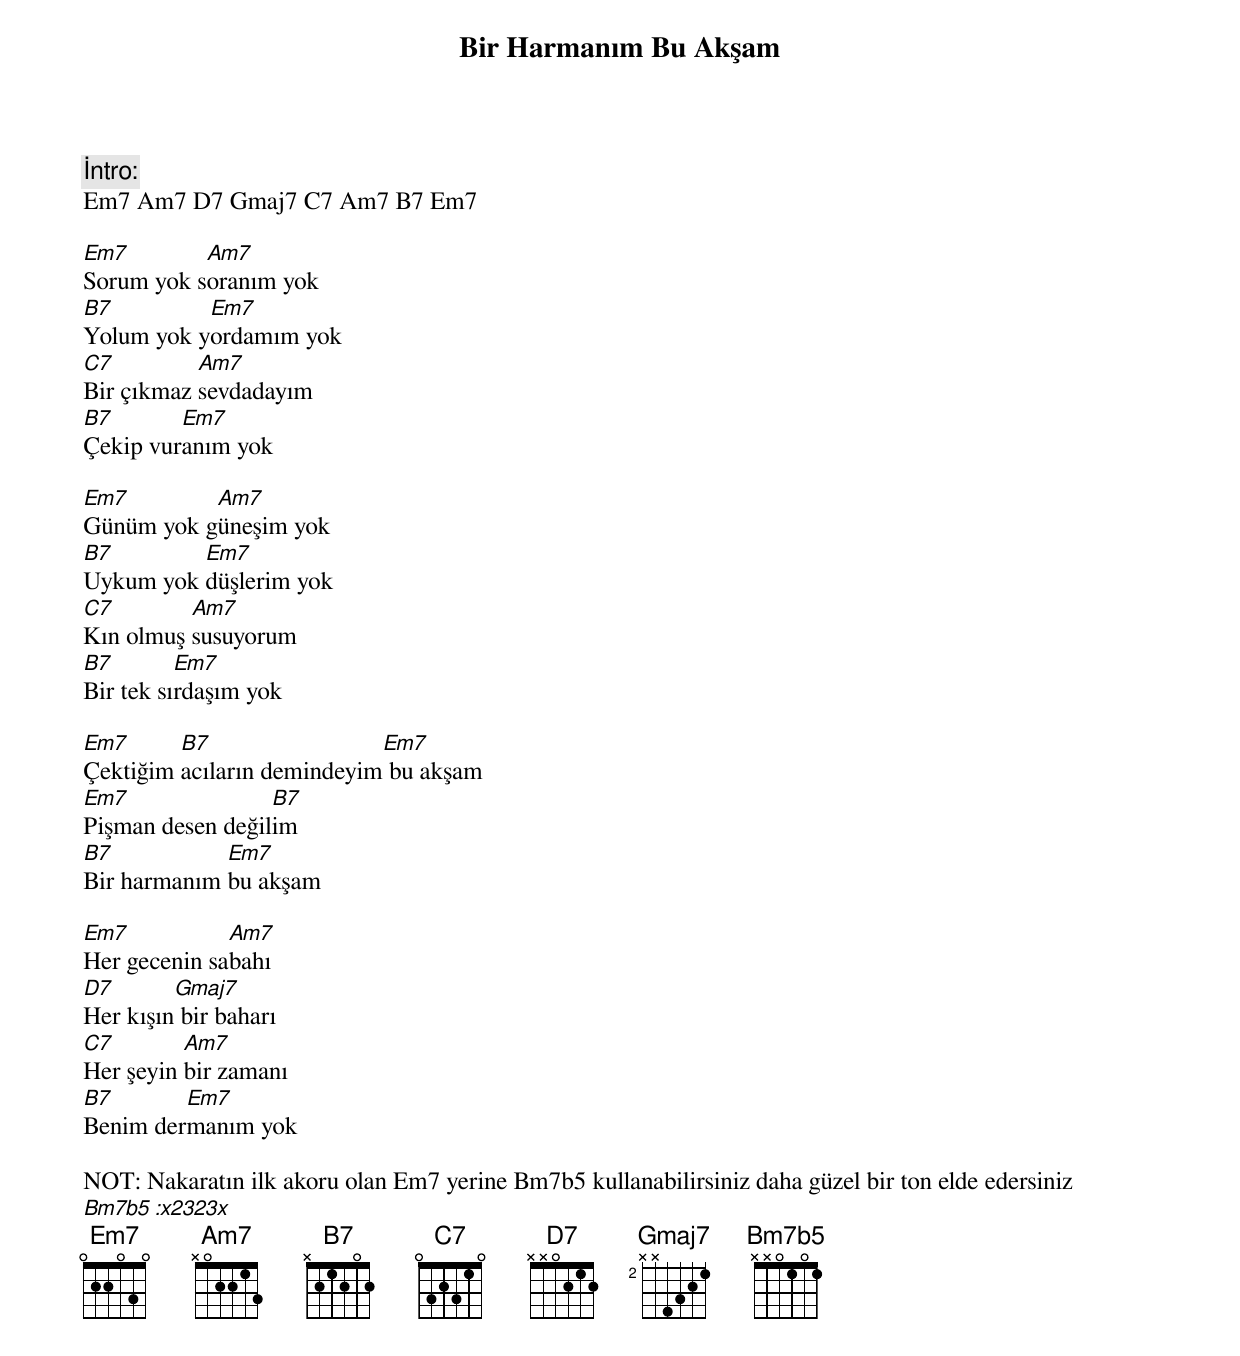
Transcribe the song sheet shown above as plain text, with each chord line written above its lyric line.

{title: Bir Harmanım Bu Akşam}
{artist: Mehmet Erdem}

İntro:
Em7 Am7 D7 Gmaj7 C7 Am7 B7 Em7

Em7        Am7
Sorum yok soranım yok
B7         Em7
Yolum yok yordamım yok
C7         Am7
Bir çıkmaz sevdadayım
B7       Em7
Çekip vuranım yok

Em7        Am7
Günüm yok güneşim yok
B7        Em7
Uykum yok düşlerim yok
C7        Am7
Kın olmuş susuyorum
B7        Em7
Bir tek sırdaşım yok

Em7      B7                 Em7
Çektiğim acıların demindeyim bu akşam
Em7               B7
Pişman desen değilim
B7           Em7
Bir harmanım bu akşam

Em7           Am7
Her gecenin sabahı
D7       Gmaj7
Her kışın bir baharı
C7        Am7
Her şeyin bir zamanı
B7       Em7
Benim dermanım yok

NOT: Nakaratın ilk akoru olan Em7 yerine Bm7b5 kullanabilirsiniz daha güzel bir ton elde edersiniz
Bm7b5       :x2323x
